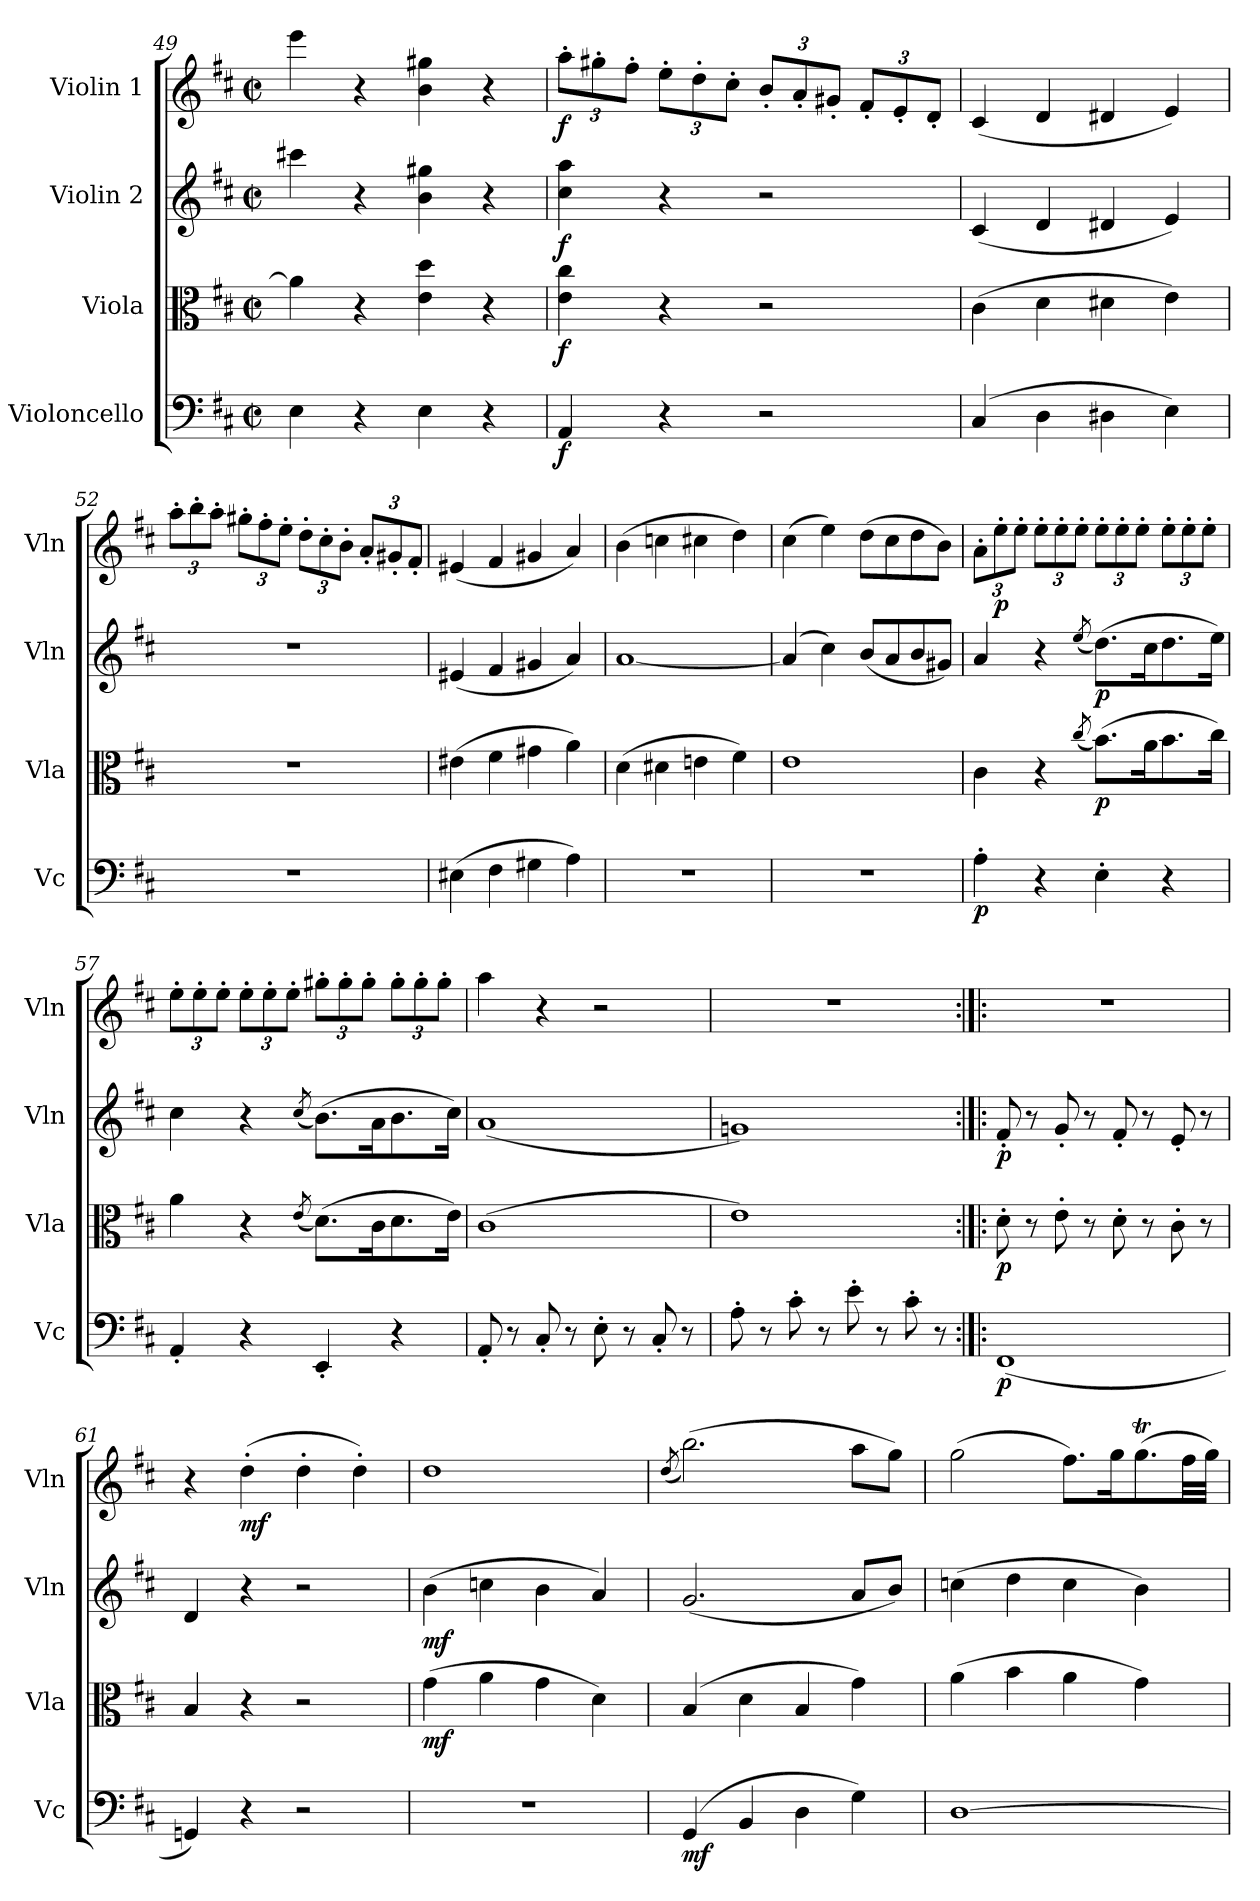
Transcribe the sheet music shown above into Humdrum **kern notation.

**kern	**dynam	**kern	**dynam	**kern	**dynam	**kern	**dynam
*part4	*part4	*part3	*part3	*part2	*part2	*part1	*part1
*staff4	*staff4	*staff3	*staff3	*staff2	*staff2	*staff1	*staff1
*I"Violoncello	*	*I"Viola	*	*I"Violin 2	*	*I"Violin 1	*
*I'Vc	*	*I'Vla	*	*I'Vln	*	*I'Vln	*
*clefF4	*	*clefC3	*	*clefG2	*	*clefG2	*
*k[f#c#]	*	*k[f#c#]	*	*k[f#c#]	*	*k[f#c#]	*
*M2/2	*	*M2/2	*	*M2/2	*	*M2/2	*
*met(c|)	*	*met(c|)	*	*met(c|)	*	*met(c|)	*
=49	=49	=49	=49	=49	=49	=49	=49
4E\	.	4a\]	.	4ccc#X\	.	4eee\	.
4r	.	4r	.	4r	.	4r	.
4E\	.	4e\ 4dd\	.	4b\ 4gg#X\	.	4b\ 4gg#X\	.
4r	.	4r	.	4r	.	4r	.
=50	=50	=50	=50	=50	=50	=50	=50
*	*	*	*	*	*	*Xbrackettup	*
!	!LO:DY:b	!	!LO:DY:b	!	!LO:DY:b	!	!LO:DY:b
4AA/	f	4e\ 4cc#\	f	4cc#\ 4aa\	f	12aa'\L	f
.	.	.	.	.	.	12gg#X'\	.
.	.	.	.	.	.	12ff#'\J	.
4r	.	4r	.	4r	.	12ee'\L	.
.	.	.	.	.	.	12dd'\	.
.	.	.	.	.	.	12cc#'\J	.
2r	.	2r	.	2r	.	12b'/L	.
.	.	.	.	.	.	12a'/	.
.	.	.	.	.	.	12g#X'/J	.
.	.	.	.	.	.	12f#'/L	.
.	.	.	.	.	.	12e'/	.
.	.	.	.	.	.	12d'/J	.
!!LO:LB:g=z
=51	=51	=51	=51	=51	=51	=51	=51
(>4C#/	.	(>4c#\	.	(<4c#/	.	(<4c#/	.
4D\	.	4d\	.	4d/	.	4d/	.
4D#X\	.	4d#X\	.	4d#X/	.	4d#X/	.
4E\)	.	4e\)	.	4e/)	.	4e/)	.
=52	=52	=52	=52	=52	=52	=52	=52
1r	.	1r	.	1r	.	12aa'\L	.
.	.	.	.	.	.	12bb'\	.
.	.	.	.	.	.	12aa'\J	.
.	.	.	.	.	.	12gg#X'\L	.
.	.	.	.	.	.	12ff#'\	.
.	.	.	.	.	.	12ee'\J	.
.	.	.	.	.	.	12dd'\L	.
.	.	.	.	.	.	12cc#'\	.
.	.	.	.	.	.	12b'\J	.
.	.	.	.	.	.	12a'/L	.
.	.	.	.	.	.	12g#X'/	.
.	.	.	.	.	.	12f#'/J	.
=53	=53	=53	=53	=53	=53	=53	=53
(>4E#X\	.	(>4e#X\	.	(<4e#X/	.	(<4e#X/	.
4F#\	.	4f#\	.	4f#/	.	4f#/	.
4G#X\	.	4g#X\	.	4g#X/	.	4g#X/	.
4A\)	.	4a\)	.	4a/)	.	4a/)	.
=54	=54	=54	=54	=54	=54	=54	=54
1r	.	(>4d\	.	[1a	.	(>4b\	.
.	.	4d#X\	.	.	.	4ccn\	.
.	.	4en\	.	.	.	4cc#X\	.
.	.	4f#\)	.	.	.	4dd\)	.
=55	=55	=55	=55	=55	=55	=55	=55
1r	.	1e	.	(>4a/]	.	(>4cc#\	.
.	.	.	.	4cc#\)	.	4ee\)	.
.	.	.	.	(<8b/L	.	(>8dd\L	.
.	.	.	.	8a/	.	8cc#\	.
.	.	.	.	8b/	.	8dd\	.
.	.	.	.	8g#X/J)	.	8b\J)	.
!!LO:LB:g=z
=56	=56	=56	=56	=56	=56	=56	=56
!	!LO:DY:b	!	!	!	!	!	!
4A'\	p	4c#\	.	4a/	.	12a'\L	.
!	!	!	!	!	!	!	!LO:DY:b
.	.	.	.	.	.	12ee'\	p
.	.	.	.	.	.	12ee'\J	.
4r	.	4r	.	4r	.	12ee'\L	.
.	.	.	.	.	.	12ee'\	.
.	.	.	.	.	.	12ee'\J	.
.	.	(<8qcc#/	.	(<8qee/	.	.	.
!	!	!	!LO:DY:b	!	!LO:DY:b	!	!
4E'\	.	(>8.b\L)	p	(>8.dd\L)	p	12ee'\L	.
.	.	.	.	.	.	12ee'\	.
.	.	.	.	.	.	12ee'\J	.
.	.	16a\K	.	16cc#\K	.	.	.
4r	.	8.b\	.	8.dd\	.	12ee'\L	.
.	.	.	.	.	.	12ee'\	.
.	.	.	.	.	.	12ee'\J	.
.	.	16cc#\Jk)	.	16ee\Jk)	.	.	.
=57	=57	=57	=57	=57	=57	=57	=57
4AA'/	.	4a\	.	4cc#\	.	12ee'\L	.
.	.	.	.	.	.	12ee'\	.
.	.	.	.	.	.	12ee'\J	.
4r	.	4r	.	4r	.	12ee'\L	.
.	.	.	.	.	.	12ee'\	.
.	.	.	.	.	.	12ee'\J	.
.	.	(<8qe/	.	(<8qcc#/	.	.	.
4EE'/	.	(>8.d\L)	.	(>8.b\L)	.	12gg#X'\L	.
.	.	.	.	.	.	12gg#'\	.
.	.	.	.	.	.	12gg#'\J	.
.	.	16c#\K	.	16a\K	.	.	.
4r	.	8.d\	.	8.b\	.	12gg#'\L	.
.	.	.	.	.	.	12gg#'\	.
.	.	.	.	.	.	12gg#'\J	.
.	.	16e\Jk)	.	16cc#\Jk)	.	.	.
=58	=58	=58	=58	=58	=58	=58	=58
8AA'/	.	(>1c#	.	(<1a	.	4aa\	.
8r	.	.	.	.	.	.	.
8C#'/	.	.	.	.	.	4r	.
8r	.	.	.	.	.	.	.
8E'\	.	.	.	.	.	2r	.
8r	.	.	.	.	.	.	.
8C#'/	.	.	.	.	.	.	.
8r	.	.	.	.	.	.	.
=59	=59	=59	=59	=59	=59	=59	=59
8A'\	.	1e)	.	1gn)	.	1r	.
8r	.	.	.	.	.	.	.
8c#'\	.	.	.	.	.	.	.
8r	.	.	.	.	.	.	.
8e'\	.	.	.	.	.	.	.
8r	.	.	.	.	.	.	.
8c#'\	.	.	.	.	.	.	.
8r	.	.	.	.	.	.	.
!!LO:PB:g=z
=60:|!|:	=60:|!|:	=60:|!|:	=60:|!|:	=60:|!|:	=60:|!|:	=60:|!|:	=60:|!|:
!	!LO:DY:b	!	!LO:DY:b	!	!LO:DY:b	!	!
(<1FF#	p	8d'\	p	8f#'/	p	1r	.
.	.	8r	.	8r	.	.	.
.	.	8e'\	.	8g'/	.	.	.
.	.	8r	.	8r	.	.	.
.	.	8d'\	.	8f#'/	.	.	.
.	.	8r	.	8r	.	.	.
.	.	8c#'\	.	8e'/	.	.	.
.	.	8r	.	8r	.	.	.
=61	=61	=61	=61	=61	=61	=61	=61
4GGn/)	.	4B/	.	4d/	.	4r	.
!	!	!	!	!	!	!	!LO:DY:b
4r	.	4r	.	4r	.	(>4dd'\	mf
2r	.	2r	.	2r	.	4dd'\	.
.	.	.	.	.	.	4dd'\)	.
=62	=62	=62	=62	=62	=62	=62	=62
!	!	!	!LO:DY:b	!	!LO:DY:b	!	!
1r	.	(>4g\	mf	(>4b\	mf	1dd	.
.	.	4a\	.	4ccn\	.	.	.
.	.	4g\	.	4b\	.	.	.
.	.	4d\)	.	4a/)	.	.	.
=63	=63	=63	=63	=63	=63	=63	=63
.	.	.	.	.	.	(<8qdd/	.
!	!LO:DY:b	!	!	!	!	!	!
(>4GG/	mf	(>4B/	.	(<2.g/	.	(>2.bb\)	.
4BB/	.	4d\	.	.	.	.	.
4D\	.	4B/	.	.	.	.	.
4G\)	.	4g\)	.	8a/L	.	8aa\L	.
.	.	.	.	8b/J)	.	8gg\J)	.
=64	=64	=64	=64	=64	=64	=64	=64
[1D	.	(>4a\	.	(>4ccn\	.	(>2gg\	.
.	.	4b\	.	4dd\	.	.	.
.	.	4a\	.	4cc\	.	8.ff#\L)	.
.	.	.	.	.	.	16gg\K	.
.	.	4g\)	.	4b\)	.	(>8.ggT\	.
.	.	.	.	.	.	32ff#\LL	.
.	.	.	.	.	.	32gg\JJJ)	.
=	=	=	=	=	=	=	=
*-	*-	*-	*-	*-	*-	*-	*-
